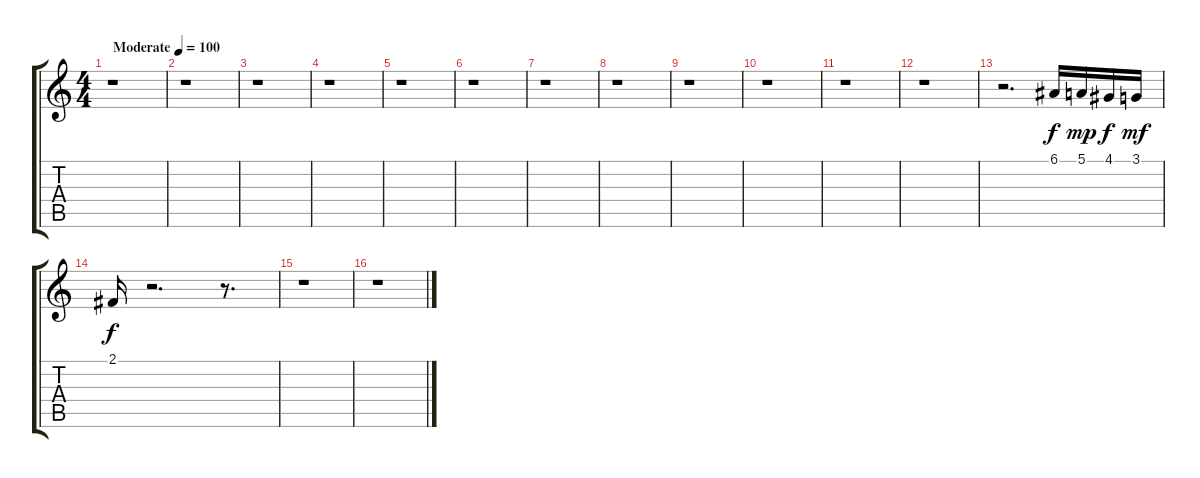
\track "" {instrument panflute}
\staff {score tabs}
\tuning (E4 B3 G3 D3 A2 E2) {hide}
\ts (4 4)
\tempo (100 "Moderate")
\clef g2
\ks c
r.1{dy f instrument panflute} |
r.1 |
r.1 |
r.1 |
r.1 |
r.1 |
r.1 |
r.1 |
r.1 |
r.1 |
r.1 |
r.1 |
r.2{d} 6.1.16 5.1.16{dy mp} 4.1.16{dy f} 3.1.16{dy mf} |
2.1.16{dy f} r.2{d} r.8{d} |
r.1 |
r.1
